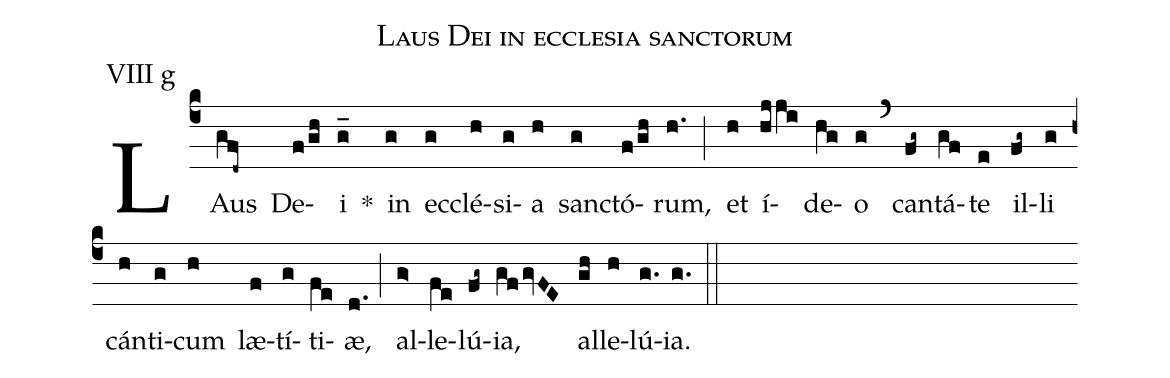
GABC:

name: Laus Dei in ecclesia sanctorum;
annotation: VIII g;
mode: 8;
%%
(c4)
LAus(gfd~) De(f/gh)i(g_) *()
in(g) ec(g)clé(h)si(g)a(h) san(g)ctó(f/gh)rum,(h.) (;)
et(h) í(hj/ji)de(hg)o(g) (`)
can(fg~)tá(gf)te(e) il(fg~)li(g) cán(h)ti(g)cum(h) læ(f)tí(g)ti(fe)æ,(d.) (;)
al(g>)le(fe)lú(fg~)ia,(gf/gvFE) al(gh)le(h)lú(g.)ia.(g.) (::)
